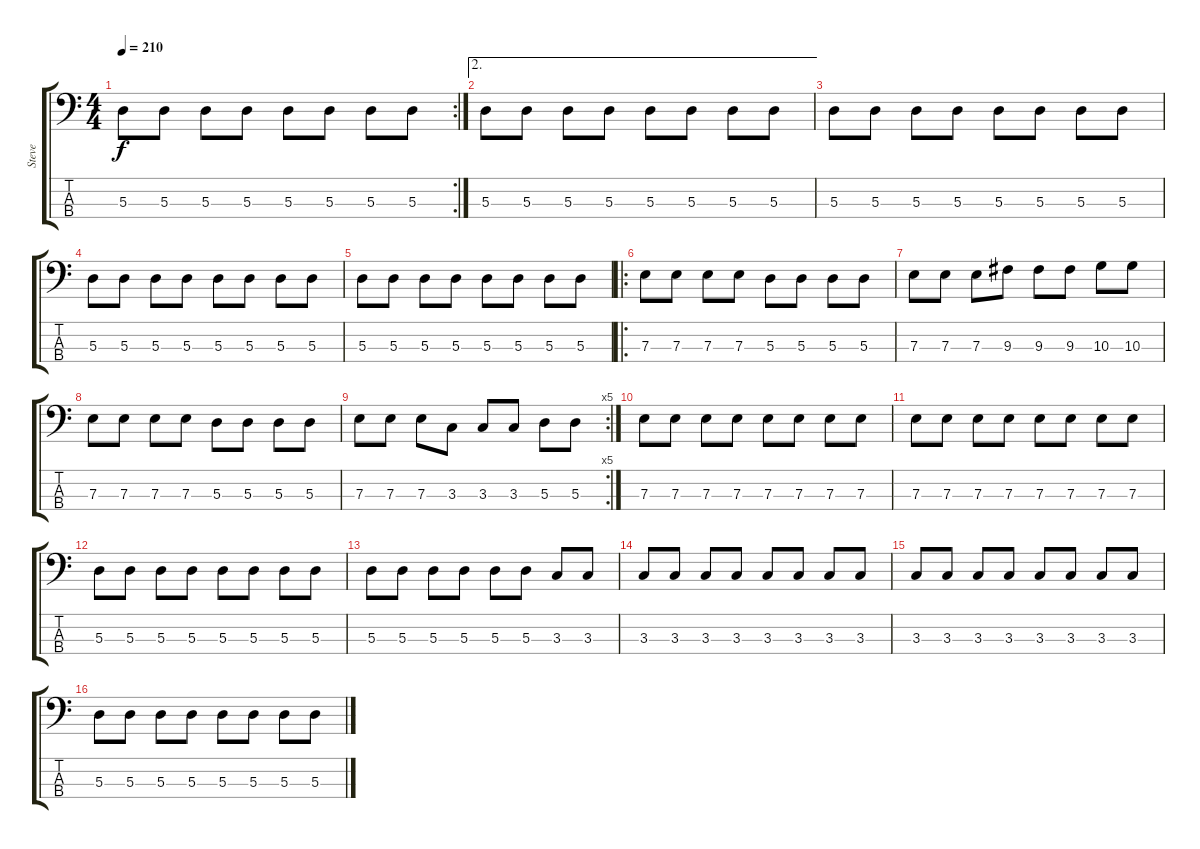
\track ("Steve" "Steve") {instrument electricbassfinger}
\staff {score tabs}
\tuning (G2 D2 A1 E1) {hide}
\rc 2
\ts (4 4)
\tempo 210
\clef f4
\ks c
5.3.8{dy f} 5.3.8 5.3.8 5.3.8 5.3.8 5.3.8 5.3.8 5.3.8 |
\ae 2
5.3.8 5.3.8 5.3.8 5.3.8 5.3.8 5.3.8 5.3.8 5.3.8 |
5.3.8 5.3.8 5.3.8 5.3.8 5.3.8 5.3.8 5.3.8 5.3.8 |
5.3.8 5.3.8 5.3.8 5.3.8 5.3.8 5.3.8 5.3.8 5.3.8 |
5.3.8 5.3.8 5.3.8 5.3.8 5.3.8 5.3.8 5.3.8 5.3.8 |
\ro
7.3.8 7.3.8 7.3.8 7.3.8 5.3.8 5.3.8 5.3.8 5.3.8 |
7.3.8 7.3.8 7.3.8 9.3.8 9.3.8 9.3.8 10.3.8 10.3.8 |
7.3.8 7.3.8 7.3.8 7.3.8 5.3.8 5.3.8 5.3.8 5.3.8 |
\rc 5
7.3.8 7.3.8 7.3.8 3.3.8 3.3.8 3.3.8 5.3.8 5.3.8 |
7.3.8 7.3.8 7.3.8 7.3.8 7.3.8 7.3.8 7.3.8 7.3.8 |
7.3.8 7.3.8 7.3.8 7.3.8 7.3.8 7.3.8 7.3.8 7.3.8 |
5.3.8 5.3.8 5.3.8 5.3.8 5.3.8 5.3.8 5.3.8 5.3.8 |
5.3.8 5.3.8 5.3.8 5.3.8 5.3.8 5.3.8 3.3.8 3.3.8 |
3.3.8 3.3.8 3.3.8 3.3.8 3.3.8 3.3.8 3.3.8 3.3.8 |
3.3.8 3.3.8 3.3.8 3.3.8 3.3.8 3.3.8 3.3.8 3.3.8 |
5.3.8 5.3.8 5.3.8 5.3.8 5.3.8 5.3.8 5.3.8 5.3.8
